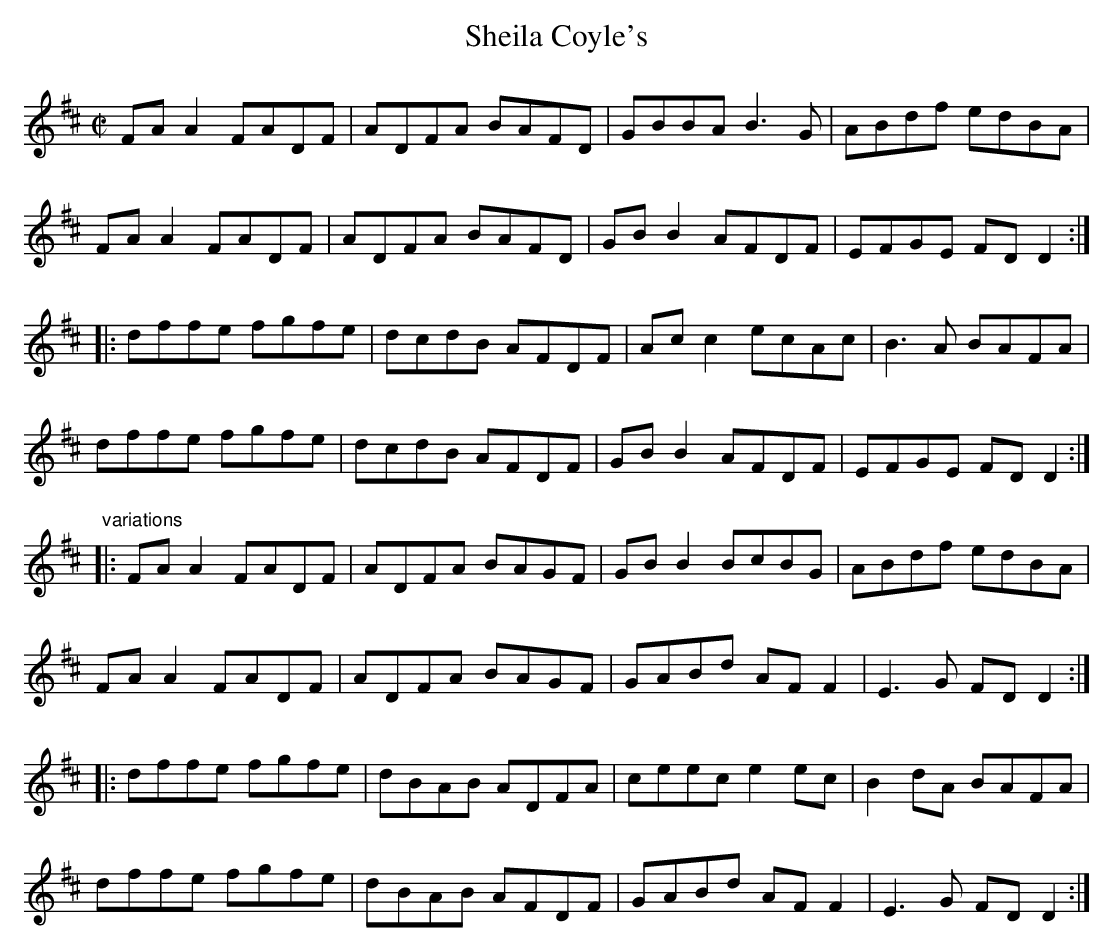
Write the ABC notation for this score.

X:1
T:Sheila Coyle's
M:C|
K:D
FAA2 FADF|ADFA BAFD|GBBA B3G|ABdf edBA|
FAA2 FADF|ADFA BAFD|GBB2 AFDF|EFGE FDD2:|
|:dffe fgfe|dcdB AFDF|Acc2 ecAc|B3A BAFA|
dffe fgfe|dcdB AFDF|GBB2 AFDF|EFGE FDD2:|
"variations"
|:FAA2 FADF|ADFA BAGF|GBB2 BcBG|ABdf edBA|
FAA2 FADF|ADFA BAGF|GABd AFF2|E3G FDD2:|
|:dffe fgfe|dBAB ADFA|ceec e2ec|B2dA BAFA|
dffe fgfe|dBAB AFDF|GABd AFF2|E3G FDD2:|
